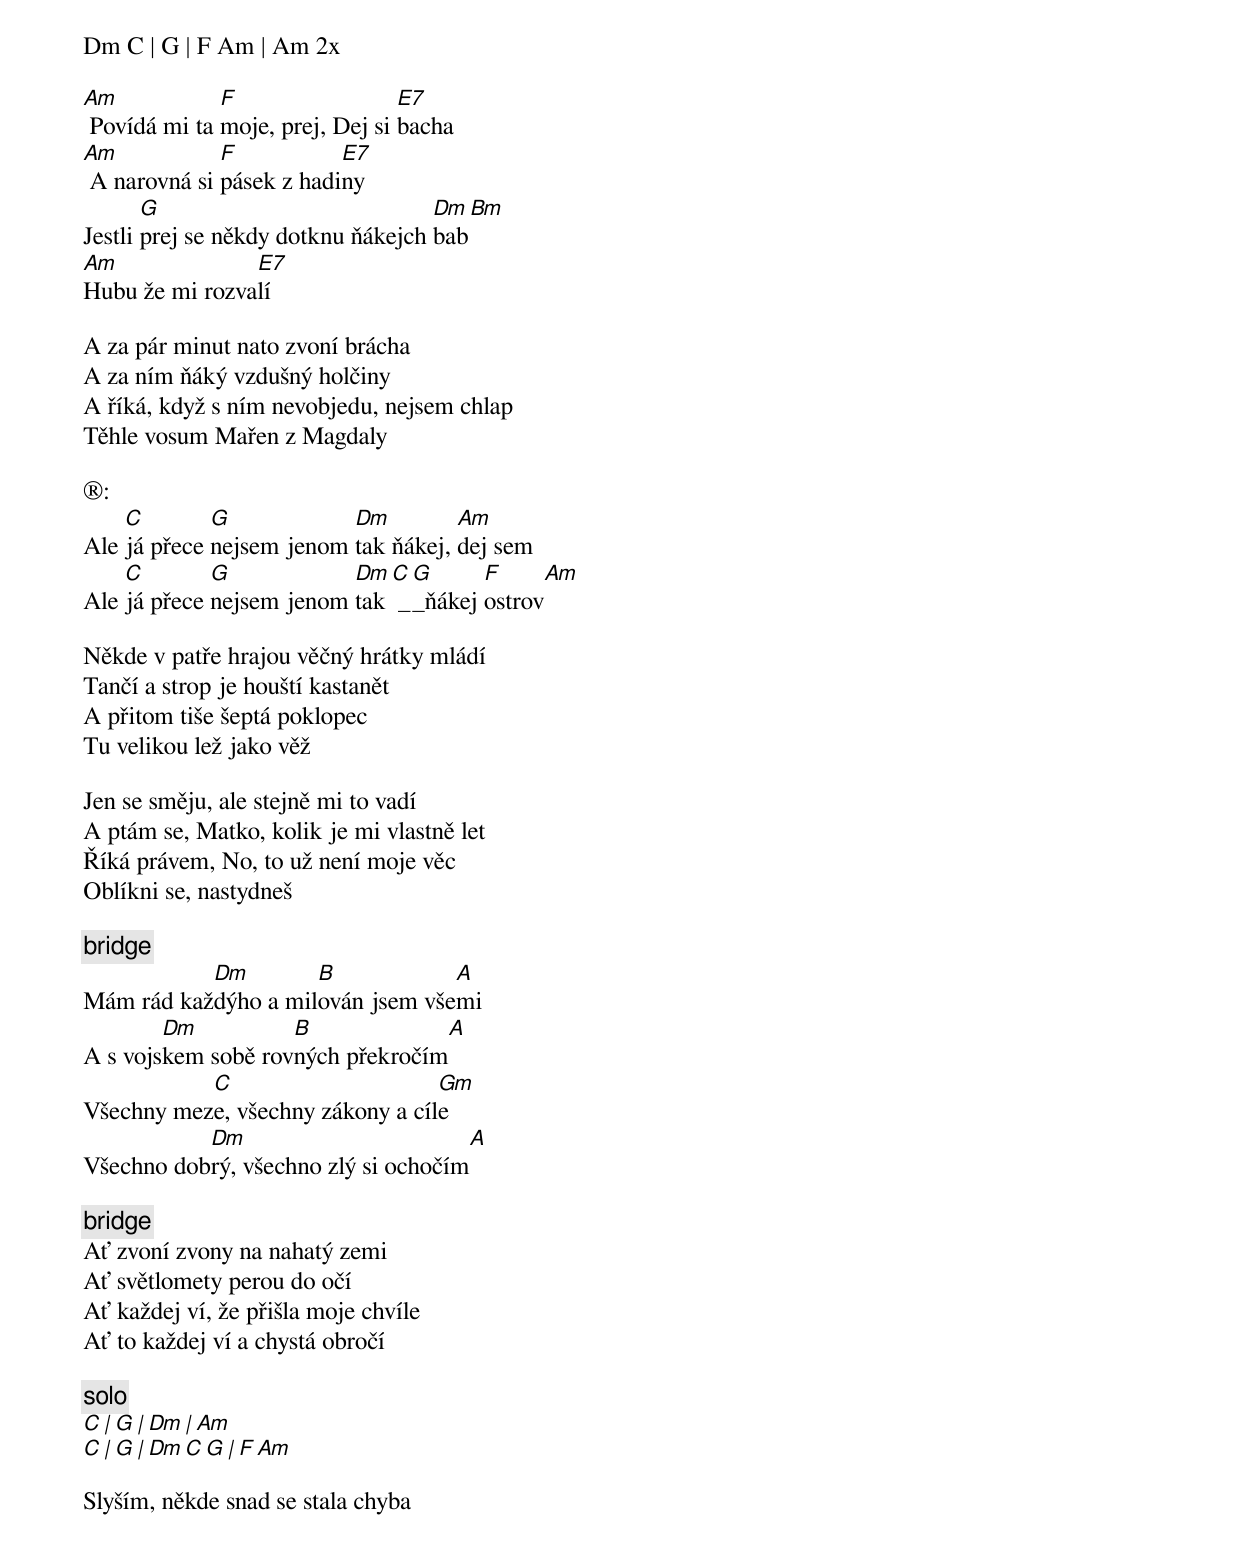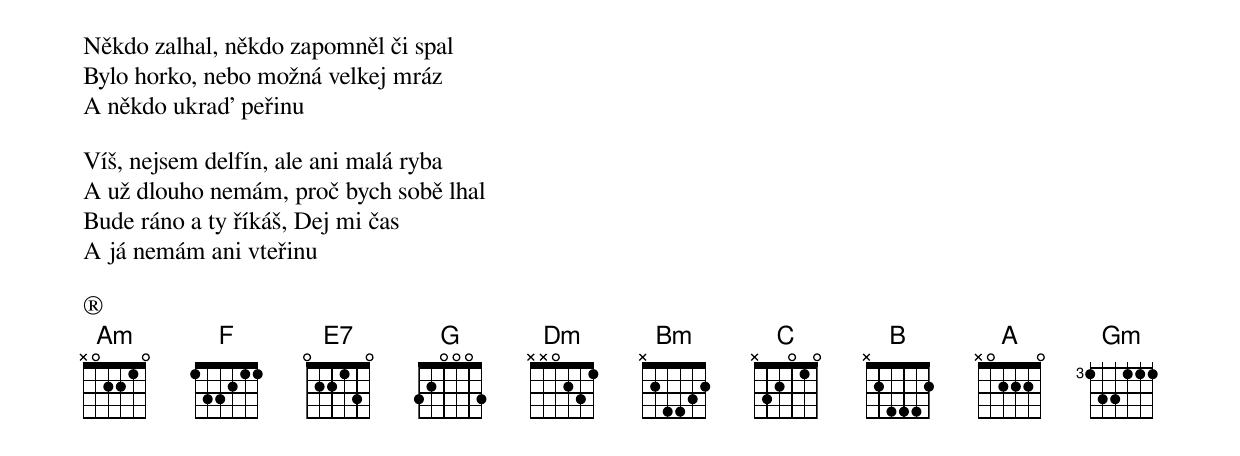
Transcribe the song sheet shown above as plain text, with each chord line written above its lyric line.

Dm C | G | F Am | Am 2x

Am            F                  E7
 Povídá mi ta moje, prej, Dej si bacha
Am            F           E7
 A narovná si pásek z hadiny
       G                            Dm Bm
Jestli prej se někdy dotknu ňákejch bab
Am              E7
Hubu že mi rozvalí

A za pár minut nato zvoní brácha
A za ním ňáký vzdušný holčiny
A říká, když s ním nevobjedu, nejsem chlap
Těhle vosum Mařen z Magdaly

®:
    C        G            Dm         Am
Ale já přece nejsem jenom tak ňákej, dej sem
    C        G            Dm C G      F     Am
Ale já přece nejsem jenom tak __ňákej ostrov

Někde v patře hrajou věčný hrátky mládí
Tančí a strop je houští kastanět
A přitom tiše šeptá poklopec
Tu velikou lež jako věž

Jen se směju, ale stejně mi to vadí
A ptám se, Matko, kolik je mi vlastně let
Říká právem, No, to už není moje věc
Oblíkni se, nastydneš

[bridge]
           Dm        B            A
Mám rád každýho a milován jsem všemi
        Dm          B             A
A s vojskem sobě rovných překročím
           C                      Gm
Všechny meze, všechny zákony a cíle
           Dm                        A
Všechno dobrý, všechno zlý si ochočím

[bridge]
Ať zvoní zvony na nahatý zemi
Ať světlomety perou do očí
Ať každej ví, že přišla moje chvíle
Ať to každej ví a chystá obročí

[solo]
C | G | Dm | Am
C | G | Dm C G | F Am

Slyším, někde snad se stala chyba
Někdo zalhal, někdo zapomněl či spal
Bylo horko, nebo možná velkej mráz
A někdo ukrad' peřinu

Víš, nejsem delfín, ale ani malá ryba
A už dlouho nemám, proč bych sobě lhal
Bude ráno a ty říkáš, Dej mi čas
A já nemám ani vteřinu

®
